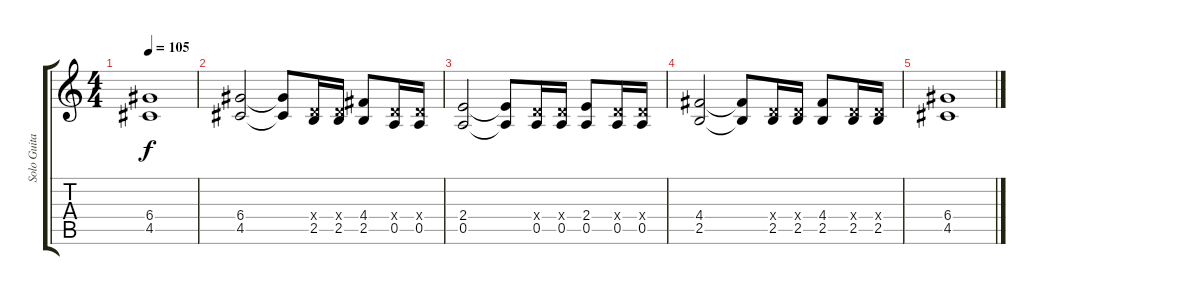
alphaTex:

\track ("Solo Guitar" "Solo Guita") {instrument distortionguitar}
\staff {score tabs}
\tuning (E4 B3 G3 D3 A2 E2) {hide}
\ts (4 4)
\tempo 105
\clef g2
\ks c
(6.4 4.5).1{dy f} |
(6.4 4.5).2 (6.4{t} 4.5{t}).8 (0.4{x} 2.5).16 (0.4{x} 2.5).16 (4.4 2.5).8 (0.4{x} 0.5).16 (0.4{x} 0.5).16 |
(2.4 0.5).2 (2.4{t} 0.5{t}).8 (0.4{x} 0.5).16 (0.4{x} 0.5).16 (2.4 0.5).8 (0.4{x} 0.5).16 (0.4{x} 0.5).16 |
(4.4 2.5).2 (4.4{t} 2.5{t}).8 (0.4{x} 2.5).16 (0.4{x} 2.5).16 (4.4 2.5).8 (0.4{x} 2.5).16 (0.4{x} 2.5).16 |
(6.4 4.5).1
